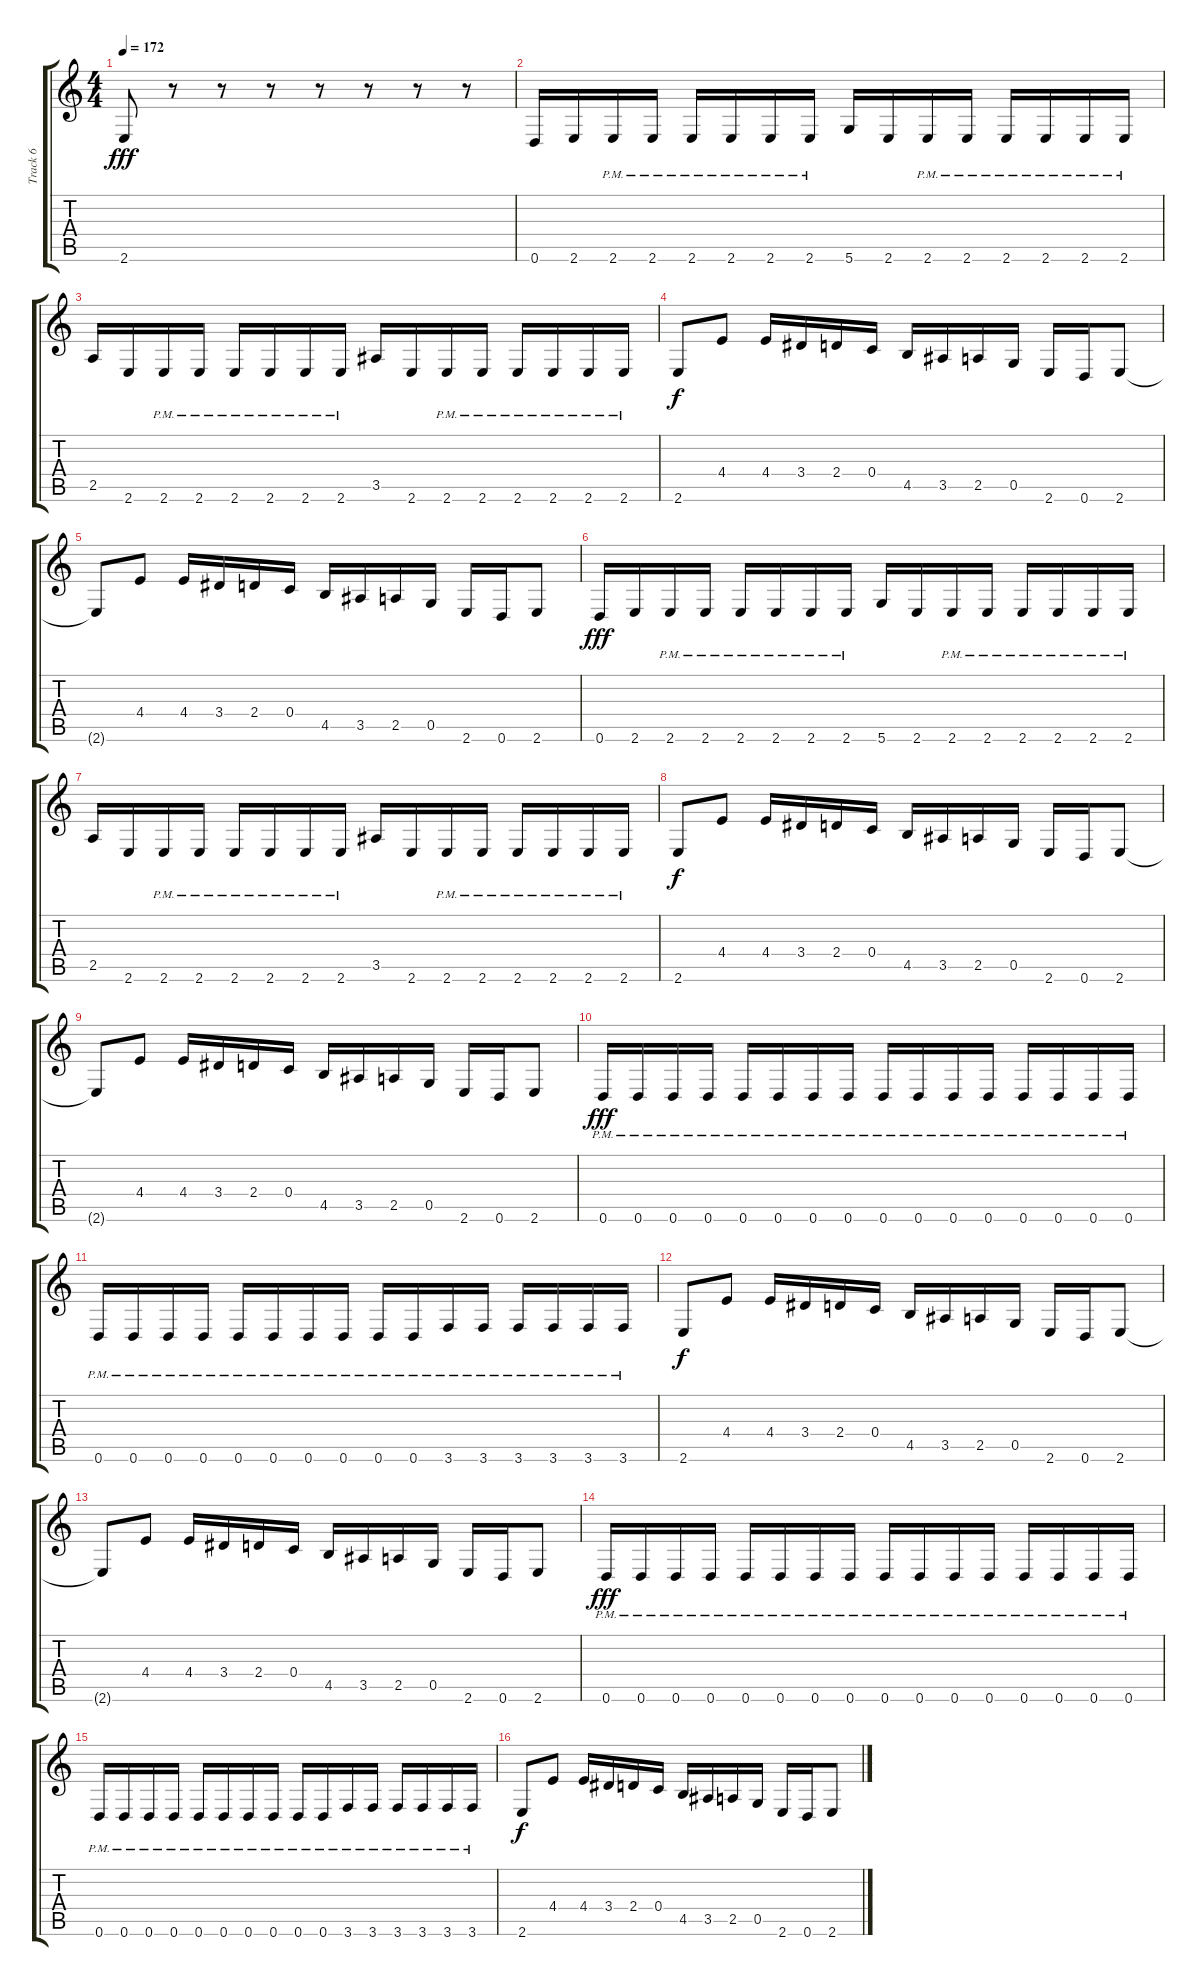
\track ("Track 6" "Track 6") {instrument overdrivenguitar}
\staff {score tabs}
\tuning (D4 A3 F3 C3 G2 D2) {hide}
\ts (4 4)
\tempo 172
\clef g2
\ks c
2.6{t}.8{dy fff} r.8 r.8 r.8 r.8 r.8 r.8 r.8 |
0.6.16 2.6.16 2.6{pm}.16 2.6{pm}.16 2.6{pm}.16 2.6{pm}.16 2.6{pm}.16 2.6{pm}.16 5.6.16 2.6.16 2.6{pm}.16 2.6{pm}.16 2.6{pm}.16 2.6{pm}.16 2.6{pm}.16 2.6{pm}.16 |
2.5.16 2.6.16 2.6{pm}.16 2.6{pm}.16 2.6{pm}.16 2.6{pm}.16 2.6{pm}.16 2.6{pm}.16 3.5.16 2.6.16 2.6{pm}.16 2.6{pm}.16 2.6{pm}.16 2.6{pm}.16 2.6{pm}.16 2.6{pm}.16 |
2.6.8{dy f} 4.4.8 4.4.16 3.4.16 2.4.16 0.4.16 4.5.16 3.5.16 2.5.16 0.5.16 2.6.16 0.6.16 2.6.8 |
2.6{t}.8 4.4.8 4.4.16 3.4.16 2.4.16 0.4.16 4.5.16 3.5.16 2.5.16 0.5.16 2.6.16 0.6.16 2.6.8 |
0.6.16{dy fff} 2.6.16 2.6{pm}.16 2.6{pm}.16 2.6{pm}.16 2.6{pm}.16 2.6{pm}.16 2.6{pm}.16 5.6.16 2.6.16 2.6{pm}.16 2.6{pm}.16 2.6{pm}.16 2.6{pm}.16 2.6{pm}.16 2.6{pm}.16 |
2.5.16 2.6.16 2.6{pm}.16 2.6{pm}.16 2.6{pm}.16 2.6{pm}.16 2.6{pm}.16 2.6{pm}.16 3.5.16 2.6.16 2.6{pm}.16 2.6{pm}.16 2.6{pm}.16 2.6{pm}.16 2.6{pm}.16 2.6{pm}.16 |
2.6.8{dy f} 4.4.8 4.4.16 3.4.16 2.4.16 0.4.16 4.5.16 3.5.16 2.5.16 0.5.16 2.6.16 0.6.16 2.6.8 |
2.6{t}.8 4.4.8 4.4.16 3.4.16 2.4.16 0.4.16 4.5.16 3.5.16 2.5.16 0.5.16 2.6.16 0.6.16 2.6.8 |
0.6{pm}.16{dy fff} 0.6{pm}.16 0.6{pm}.16 0.6{pm}.16 0.6{pm}.16 0.6{pm}.16 0.6{pm}.16 0.6{pm}.16 0.6{pm}.16 0.6{pm}.16 0.6{pm}.16 0.6{pm}.16 0.6{pm}.16 0.6{pm}.16 0.6{pm}.16 0.6{pm}.16 |
0.6{pm}.16 0.6{pm}.16 0.6{pm}.16 0.6{pm}.16 0.6{pm}.16 0.6{pm}.16 0.6{pm}.16 0.6{pm}.16 0.6{pm}.16 0.6{pm}.16 3.6{pm}.16 3.6{pm}.16 3.6{pm}.16 3.6{pm}.16 3.6{pm}.16 3.6{pm}.16 |
2.6.8{dy f} 4.4.8 4.4.16 3.4.16 2.4.16 0.4.16 4.5.16 3.5.16 2.5.16 0.5.16 2.6.16 0.6.16 2.6.8 |
2.6{t}.8 4.4.8 4.4.16 3.4.16 2.4.16 0.4.16 4.5.16 3.5.16 2.5.16 0.5.16 2.6.16 0.6.16 2.6.8 |
0.6{pm}.16{dy fff} 0.6{pm}.16 0.6{pm}.16 0.6{pm}.16 0.6{pm}.16 0.6{pm}.16 0.6{pm}.16 0.6{pm}.16 0.6{pm}.16 0.6{pm}.16 0.6{pm}.16 0.6{pm}.16 0.6{pm}.16 0.6{pm}.16 0.6{pm}.16 0.6{pm}.16 |
0.6{pm}.16 0.6{pm}.16 0.6{pm}.16 0.6{pm}.16 0.6{pm}.16 0.6{pm}.16 0.6{pm}.16 0.6{pm}.16 0.6{pm}.16 0.6{pm}.16 3.6{pm}.16 3.6{pm}.16 3.6{pm}.16 3.6{pm}.16 3.6{pm}.16 3.6{pm}.16 |
2.6.8{dy f} 4.4.8 4.4.16 3.4.16 2.4.16 0.4.16 4.5.16 3.5.16 2.5.16 0.5.16 2.6.16 0.6.16 2.6.8
